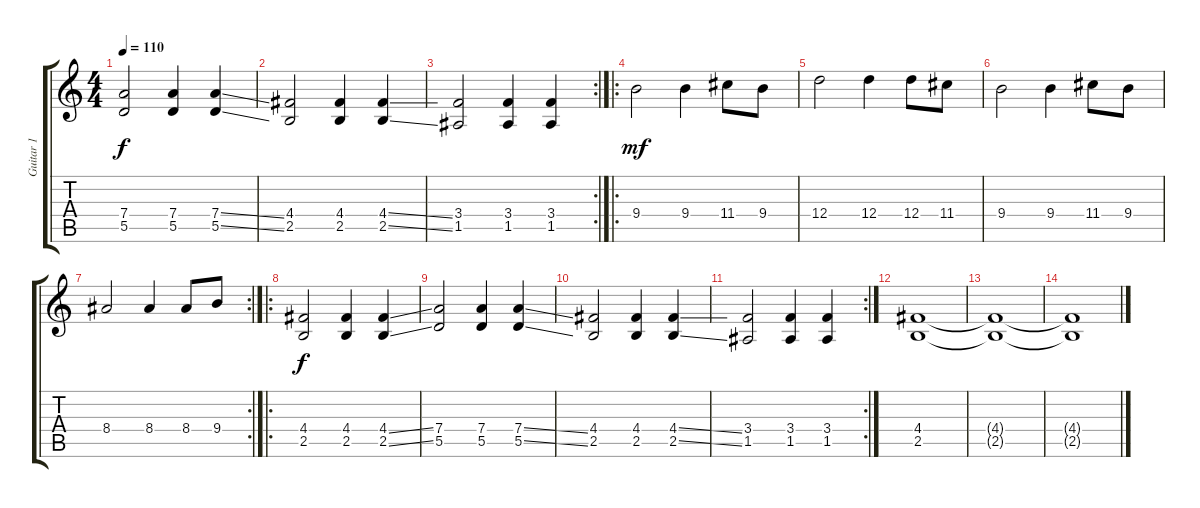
\track ("Guitar 1" "Guitar 1") {instrument distortionguitar}
\staff {score tabs}
\tuning (E4 B3 G3 D3 A2 E2) {hide}
\ts (4 4)
\tempo 110
\clef g2
\ks c
(7.4 5.5).2{dy f} (7.4 5.5).4 (7.4{ss} 5.5{ss}).4 |
(4.4 2.5).2 (4.4 2.5).4 (4.4{ss} 2.5{ss}).4 |
\rc 2
(3.4 1.5).2 (3.4 1.5).4 (3.4 1.5).4 |
\ro
9.4.2{dy mf volume 14} 9.4.4 11.4.8 9.4.8 |
12.4.2 12.4.4 12.4.8 11.4.8 |
9.4.2 9.4.4 11.4.8 9.4.8 |
\rc 2
8.4.2 8.4.4 8.4.8 9.4.8 |
\ro
(4.4 2.5).2{dy f volume 13} (4.4 2.5).4 (4.4{ss} 2.5{ss}).4 |
(7.4 5.5).2 (7.4 5.5).4 (7.4{ss} 5.5{ss}).4 |
(4.4 2.5).2 (4.4 2.5).4 (4.4{ss} 2.5{ss}).4 |
\rc 2
(3.4 1.5).2 (3.4 1.5).4 (3.4 1.5).4 |
(4.4 2.5).1 |
(4.4{t} 2.5{t}).1 |
(4.4{t} 2.5{t}).1
